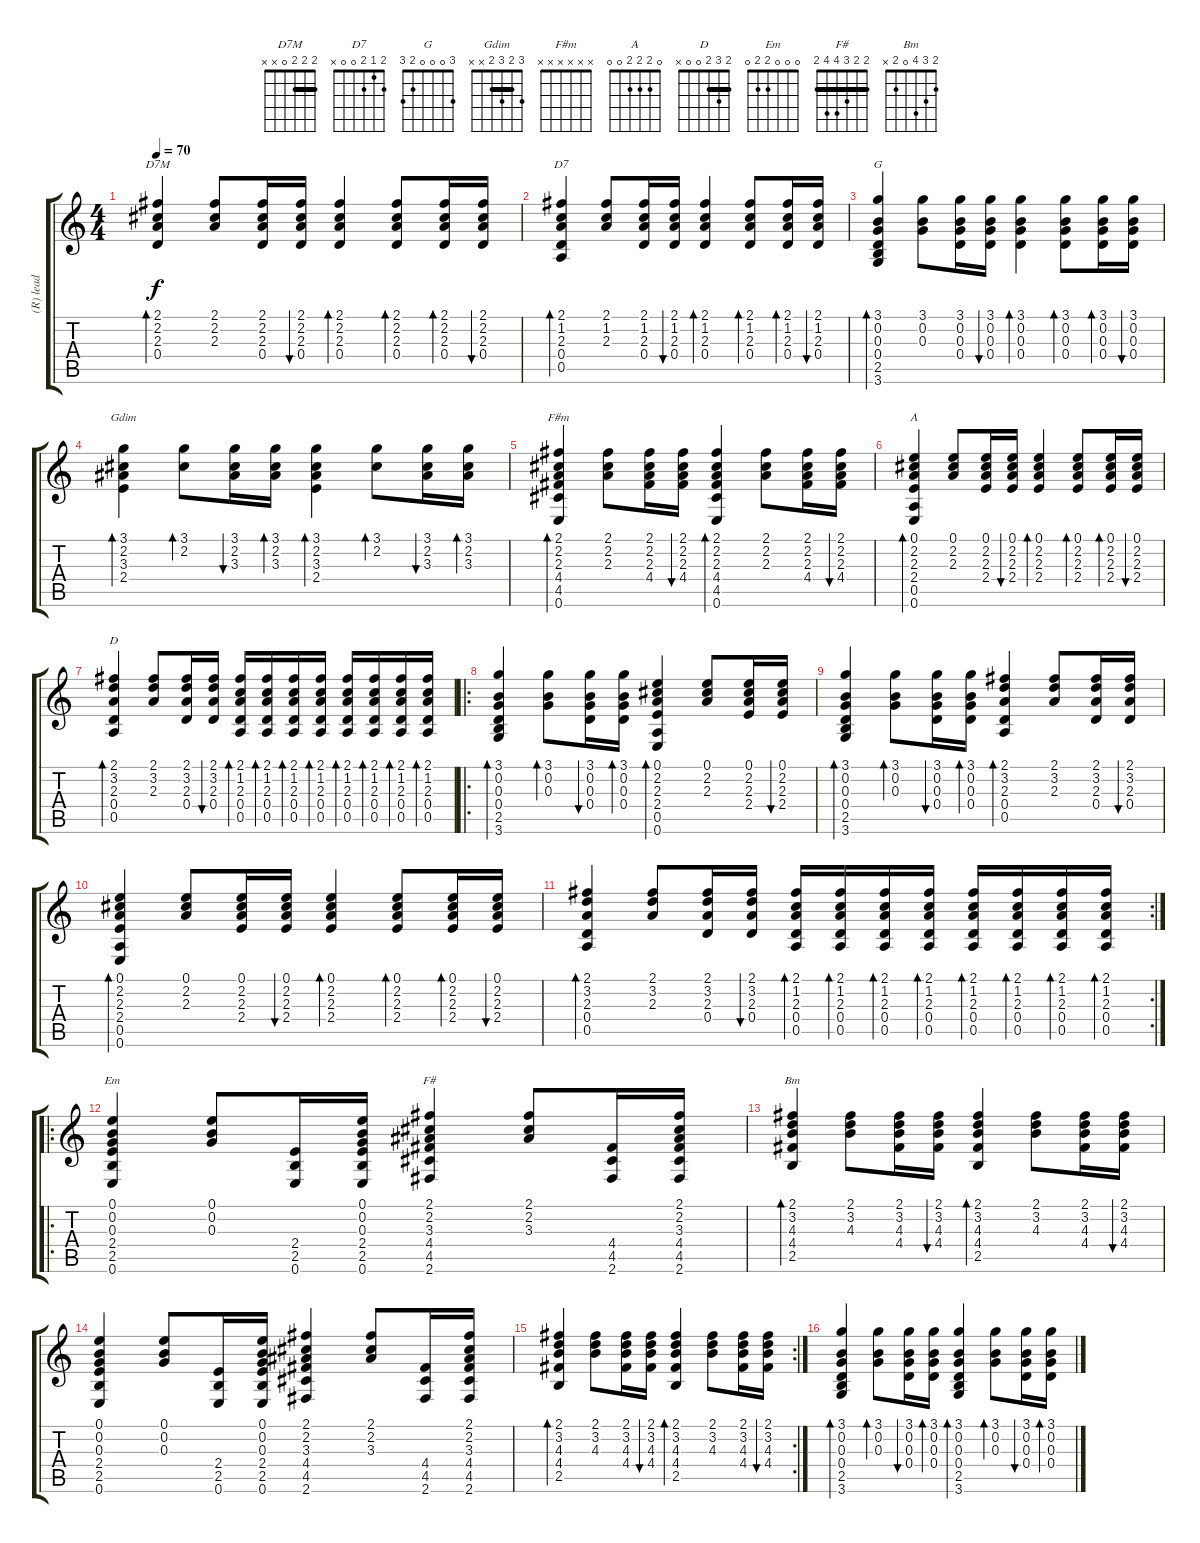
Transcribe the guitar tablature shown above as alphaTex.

\track ("(R) lead" "(R) lead") {instrument electricguitarclean}
\staff {score tabs}
\tuning (E4 B3 G3 D3 A2 E2) {hide}
\chord ("D7M" 2 2 2 0 x x) {barre 2}
\chord ("D7" 2 1 2 0 0 x)
\chord ("G" 3 0 0 0 2 3)
\chord ("Gdim" 3 2 3 2 x x) {barre 2}
\chord ("F#m" x x x x x x)
\chord ("A" 0 2 2 2 0 0)
\chord ("D" 2 3 2 0 0 x) {barre 2}
\chord ("Em" 0 0 0 2 2 0)
\chord ("F#" 2 2 3 4 4 2) {barre 2}
\chord ("Bm" 2 3 4 0 2 x)
\ts (4 4)
\tempo 70
\clef g2
\ks c
(2.1 2.2 2.3 0.4).4{bd 60 ch "D7M" dy f} (2.1 2.2 2.3).8 (2.1 2.2 2.3 0.4).16 (2.1 2.2 2.3 0.4).16{bu 60} (2.1 2.2 2.3 0.4).4{bd 60} (2.1 2.2 2.3 0.4).8{bd 60} (2.1 2.2 2.3 0.4).16{bd 60} (2.1 2.2 2.3 0.4).16{bu 60} |
(2.1 1.2 2.3 0.4 0.5).4{bd 60 ch "D7"} (2.1 1.2 2.3).8 (2.1 1.2 2.3 0.4).16 (2.1 1.2 2.3 0.4).16{bu 60} (2.1 1.2 2.3 0.4).4{bd 60} (2.1 1.2 2.3 0.4).8{bd 60} (2.1 1.2 2.3 0.4).16{bd 60} (2.1 1.2 2.3 0.4).16{bu 60} |
(3.1 0.2 0.3 0.4 2.5 3.6).4{bd 60 ch "G"} (3.1 0.2 0.3).8 (3.1 0.2 0.3 0.4).16 (3.1 0.2 0.3 0.4).16{bu 60} (3.1 0.2 0.3 0.4).4{bd 60} (3.1 0.2 0.3 0.4).8{bd 60} (3.1 0.2 0.3 0.4).16{bd 60} (3.1 0.2 0.3 0.4).16{bu 60} |
(3.1 2.2 3.3 2.4).4{bd 120 ch "Gdim"} (3.1 2.2).8{bd 120} (3.1 2.2 3.3).16{bu 120} (3.1 2.2 3.3).16{bd 120} (3.1 2.2 3.3 2.4).4{bd 120} (3.1 2.2).8{bd 120} (3.1 2.2 3.3).16{bu 120} (3.1 2.2 3.3).16{bd 120} |
(2.1 2.2 2.3 4.4 4.5 0.6).4{bd 60 ch "F#m"} (2.1 2.2 2.3).8 (2.1 2.2 2.3 4.4).16 (2.1 2.2 2.3 4.4).16{bu 60} (2.1 2.2 2.3 4.4 4.5 0.6).4{bd 60} (2.1 2.2 2.3).8 (2.1 2.2 2.3 4.4).16 (2.1 2.2 2.3 4.4).16{bu 60} |
(0.1 2.2 2.3 2.4 0.5 0.6).4{bd 60 ch "A"} (0.1 2.2 2.3).8 (0.1 2.2 2.3 2.4).16 (0.1 2.2 2.3 2.4).16{bu 60} (0.1 2.2 2.3 2.4).4{bd 60} (0.1 2.2 2.3 2.4).8{bd 60} (0.1 2.2 2.3 2.4).16{bd 60} (0.1 2.2 2.3 2.4).16{bu 60} |
(2.1 3.2 2.3 0.4 0.5).4{bd 60 ch "D"} (2.1 3.2 2.3).8 (2.1 3.2 2.3 0.4).16 (2.1 3.2 2.3 0.4).16{bu 60} (2.1 1.2 2.3 0.4 0.5).16{bd 60} (2.1 1.2 2.3 0.4 0.5).16{bd 60} (2.1 1.2 2.3 0.4 0.5).16{bd 60} (2.1 1.2 2.3 0.4 0.5).16{bd 60} (2.1 1.2 2.3 0.4 0.5).16{bd 60} (2.1 1.2 2.3 0.4 0.5).16{bd 60} (2.1 1.2 2.3 0.4 0.5).16{bd 60} (2.1 1.2 2.3 0.4 0.5).16{bd 60} |
\ro
(3.1 0.2 0.3 0.4 2.5 3.6).4{bd 60} (3.1 0.2 0.3).8{bd 60} (3.1 0.2 0.3 0.4).16{bu 60} (3.1 0.2 0.3 0.4).16{bd 60} (0.1 2.2 2.3 2.4 0.5 0.6).4{bd 60} (0.1 2.2 2.3).8 (0.1 2.2 2.3 2.4).16 (0.1 2.2 2.3 2.4).16{bu 60} |
(3.1 0.2 0.3 0.4 2.5 3.6).4{bd 60} (3.1 0.2 0.3).8{bd 60} (3.1 0.2 0.3 0.4).16{bu 60} (3.1 0.2 0.3 0.4).16{bd 60} (2.1 3.2 2.3 0.4 0.5).4{bd 60} (2.1 3.2 2.3).8 (2.1 3.2 2.3 0.4).16 (2.1 3.2 2.3 0.4).16{bu 60} |
(0.1 2.2 2.3 2.4 0.5 0.6).4{bd 60} (0.1 2.2 2.3).8 (0.1 2.2 2.3 2.4).16 (0.1 2.2 2.3 2.4).16{bu 60} (0.1 2.2 2.3 2.4).4{bd 60} (0.1 2.2 2.3 2.4).8{bd 60} (0.1 2.2 2.3 2.4).16{bd 60} (0.1 2.2 2.3 2.4).16{bu 60} |
\rc 2
(2.1 3.2 2.3 0.4 0.5).4{bd 60} (2.1 3.2 2.3).8 (2.1 3.2 2.3 0.4).16 (2.1 3.2 2.3 0.4).16{bu 60} (2.1 1.2 2.3 0.4 0.5).16{bd 60} (2.1 1.2 2.3 0.4 0.5).16{bd 60} (2.1 1.2 2.3 0.4 0.5).16{bd 60} (2.1 1.2 2.3 0.4 0.5).16{bd 60} (2.1 1.2 2.3 0.4 0.5).16{bd 60} (2.1 1.2 2.3 0.4 0.5).16{bd 60} (2.1 1.2 2.3 0.4 0.5).16{bd 60} (2.1 1.2 2.3 0.4 0.5).16{bd 60} |
\ro
(0.1 0.2 0.3 2.4 2.5 0.6).4{ch "Em"} (0.1 0.2 0.3).8 (2.4 2.5 0.6).16 (0.1 0.2 0.3 2.4 2.5 0.6).16 (2.1 2.2 3.3 4.4 4.5 2.6).4{ch "F#"} (2.1 2.2 3.3).8 (4.4 4.5 2.6).16 (2.1 2.2 3.3 4.4 4.5 2.6).16 |
(2.1 3.2 4.3 4.4 2.5).4{bd 60 ch "Bm"} (2.1 3.2 4.3).8 (2.1 3.2 4.3 4.4).16 (2.1 3.2 4.3 4.4).16{bu 60} (2.1 3.2 4.3 4.4 2.5).4{bd 60} (2.1 3.2 4.3).8 (2.1 3.2 4.3 4.4).16 (2.1 3.2 4.3 4.4).16{bu 60} |
(0.1 0.2 0.3 2.4 2.5 0.6).4 (0.1 0.2 0.3).8 (2.4 2.5 0.6).16 (0.1 0.2 0.3 2.4 2.5 0.6).16 (2.1 2.2 3.3 4.4 4.5 2.6).4 (2.1 2.2 3.3).8 (4.4 4.5 2.6).16 (2.1 2.2 3.3 4.4 4.5 2.6).16 |
\rc 2
(2.1 3.2 4.3 4.4 2.5).4{bd 60} (2.1 3.2 4.3).8 (2.1 3.2 4.3 4.4).16 (2.1 3.2 4.3 4.4).16{bu 60} (2.1 3.2 4.3 4.4 2.5).4{bd 60} (2.1 3.2 4.3).8 (2.1 3.2 4.3 4.4).16 (2.1 3.2 4.3 4.4).16{bu 60} |
(3.1 0.2 0.3 0.4 2.5 3.6).4{bd 60} (3.1 0.2 0.3).8{bd 60} (3.1 0.2 0.3 0.4).16{bu 60} (3.1 0.2 0.3 0.4).16{bd 60} (3.1 0.2 0.3 0.4 2.5 3.6).4{bd 60} (3.1 0.2 0.3).8{bd 60} (3.1 0.2 0.3 0.4).16{bu 60} (3.1 0.2 0.3 0.4).16{bd 60}
